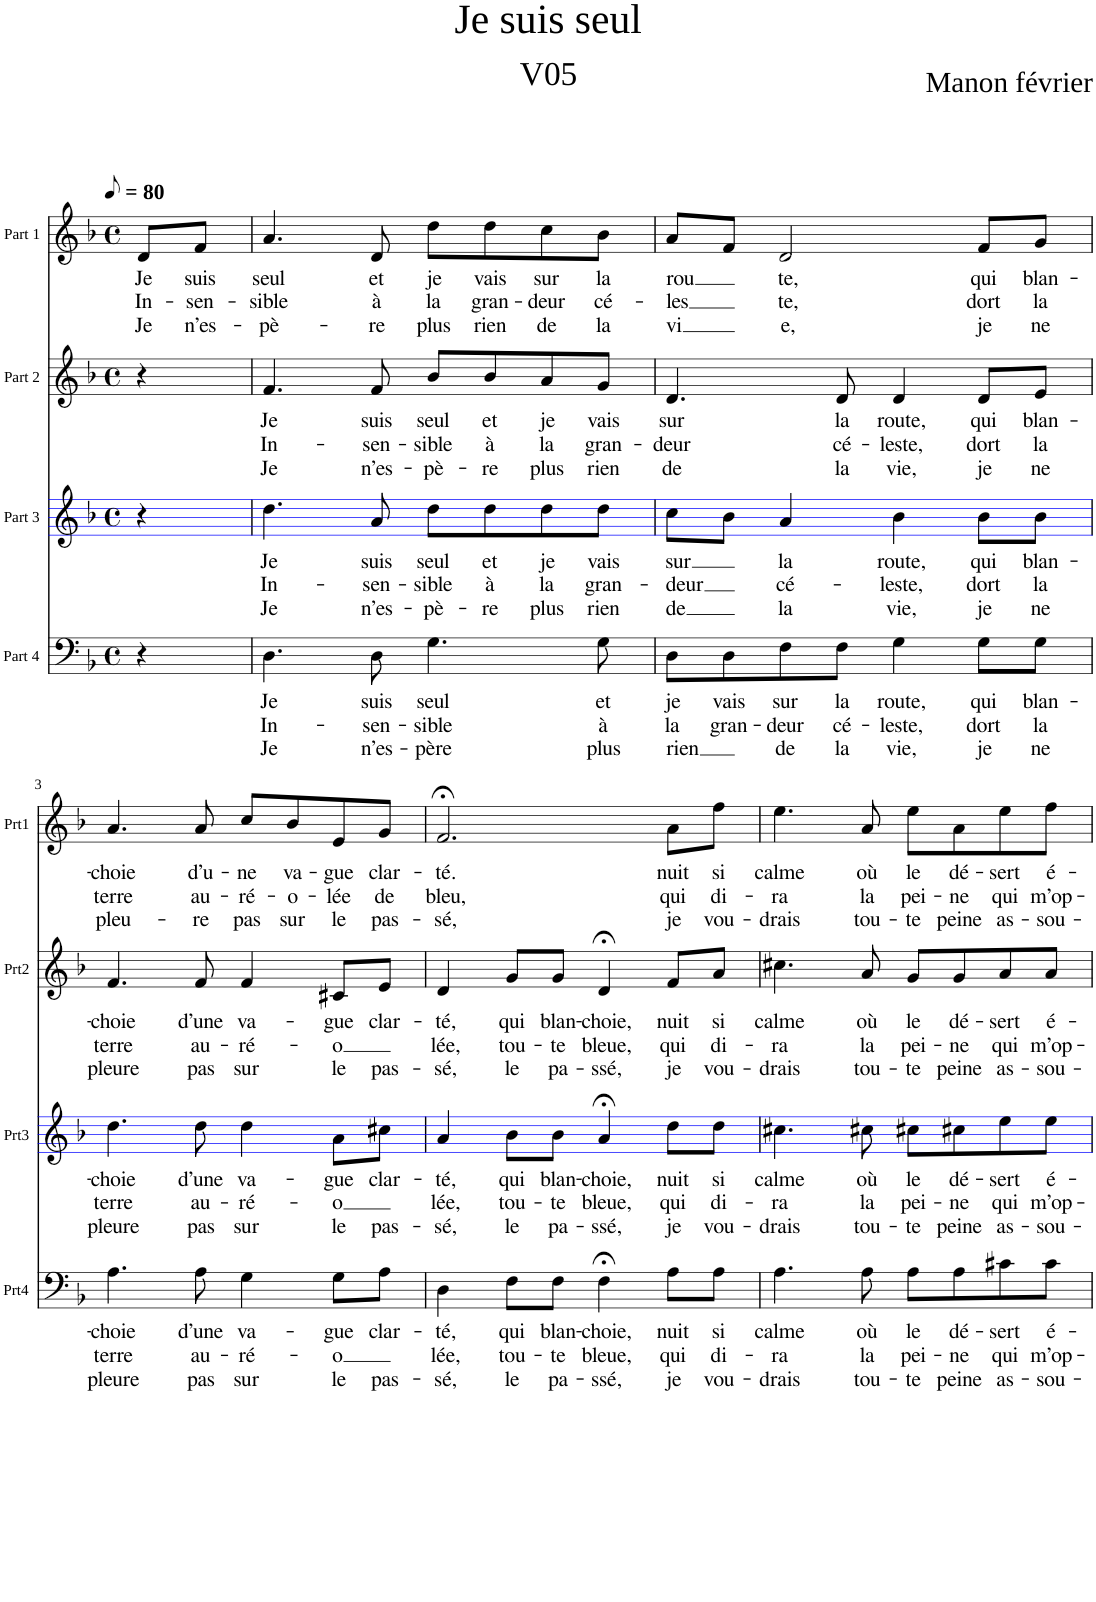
**kern	**text	**text	**text	**kern	**text	**text	**text	**kern	**text	**text	**text	**kern	**text	**text	**text
*part4	*part4	*part4	*part4	*part3	*part3	*part3	*part3	*part2	*part2	*part2	*part2	*part1	*part1	*part1	*part1
*staff4	*staff4	*staff4	*staff4	*staff3	*staff3	*staff3	*staff3	*staff2	*staff2	*staff2	*staff2	*staff1	*staff1	*staff1	*staff1
*I"Part 4	*	*	*	*I"Part 3	*	*	*	*I"Part 2	*	*	*	*I"Part 1	*	*	*
*I'Prt4	*	*	*	*I'Prt3	*	*	*	*I'Prt2	*	*	*	*I'Prt1	*	*	*
*	*	*	*	*stria5	*	*	*	*	*	*	*	*	*	*	*
*clefF4	*	*	*	*clefG2	*	*	*	*clefG2	*	*	*	*clefG2	*	*	*
*k[b-]	*	*	*	*k[b-]	*	*	*	*k[b-]	*	*	*	*k[b-]	*	*	*
*F:	*	*	*	*F:	*	*	*	*F:	*	*	*	*F:	*	*	*
*M4/4	*	*	*	*M4/4	*	*	*	*M4/4	*	*	*	*M4/4	*	*	*
*met(c)	*	*	*	*met(c)	*	*	*	*met(c)	*	*	*	*met(c)	*	*	*
*MM40	*	*	*	*MM40	*	*	*	*MM40	*	*	*	*MM40	*	*	*
=	=	=	=	=	=	=	=	=	=	=	=	=	=	=	=
!	!	!	!	!	!	!	!	!	!	!	!	!	!LO:LY:b	!LO:LY:b	!LO:LY:b
4r	.	.	.	4r	.	.	.	4r	.	.	.	8d/L	Je	In-	Je
!	!	!	!	!	!	!	!	!	!	!	!	!	!LO:LY:b	!LO:LY:b	!LO:LY:b
.	.	.	.	.	.	.	.	.	.	.	.	8f/J	suis	-sen-	n’es-
=1	=1	=1	=1	=1	=1	=1	=1	=1	=1	=1	=1	=1	=1	=1	=1
*	*	*	*	*stria5	*	*	*	*	*	*	*	*	*	*	*
!	!LO:LY:b	!LO:LY:b	!LO:LY:b	!	!LO:LY:b	!LO:LY:b	!LO:LY:b	!	!LO:LY:b	!LO:LY:b	!LO:LY:b	!	!LO:LY:b	!LO:LY:b	!LO:LY:b
4.D\	Je	In-	Je	4.dd\	Je	In-	Je	4.f/	Je	In-	Je	4.a/	seul	-sible	-pè-
!	!LO:LY:b	!LO:LY:b	!LO:LY:b	!	!LO:LY:b	!LO:LY:b	!LO:LY:b	!	!LO:LY:b	!LO:LY:b	!LO:LY:b	!	!LO:LY:b	!LO:LY:b	!LO:LY:b
8D\	suis	-sen-	n’es-	8a/	suis	-sen-	n’es-	8f/	suis	-sen-	n’es-	8d/	et	à	-re
!	!LO:LY:b	!LO:LY:b	!LO:LY:b	!	!LO:LY:b	!LO:LY:b	!LO:LY:b	!	!LO:LY:b	!LO:LY:b	!LO:LY:b	!	!LO:LY:b	!LO:LY:b	!LO:LY:b
4.G\	seul	-sible	-père	8dd\L	seul	-sible	-pè-	8b-/L	seul	-sible	-pè-	8dd\L	je	la	plus
!	!	!	!	!	!LO:LY:b	!LO:LY:b	!LO:LY:b	!	!LO:LY:b	!LO:LY:b	!LO:LY:b	!	!LO:LY:b	!LO:LY:b	!LO:LY:b
.	.	.	.	8dd\	et	à	-re	8b-/	et	à	-re	8dd\	vais	gran-	rien
!	!	!	!	!	!LO:LY:b	!LO:LY:b	!LO:LY:b	!	!LO:LY:b	!LO:LY:b	!LO:LY:b	!	!LO:LY:b	!LO:LY:b	!LO:LY:b
.	.	.	.	8dd\	je	la	plus	8a/	je	la	plus	8cc\	sur	-deur	de
!	!LO:LY:b	!LO:LY:b	!LO:LY:b	!	!LO:LY:b	!LO:LY:b	!LO:LY:b	!	!LO:LY:b	!LO:LY:b	!LO:LY:b	!	!LO:LY:b	!LO:LY:b	!LO:LY:b
8G\	et	à	plus	8dd\J	vais	gran-	rien	8g/J	vais	gran-	rien	8b-\J	la	cé-	la
=2	=2	=2	=2	=2	=2	=2	=2	=2	=2	=2	=2	=2	=2	=2	=2
!	!LO:LY:b	!LO:LY:b	!LO:LY:b	!	!LO:LY:b	!LO:LY:b	!LO:LY:b	!	!LO:LY:b	!LO:LY:b	!LO:LY:b	!	!LO:LY:b	!LO:LY:b	!LO:LY:b
8D\L	je	la	rien	8cc\L	sur	-deur	de	4.d/	sur	-deur	de	8a/L	-rou	-les	-vi
!	!LO:LY:b	!LO:LY:b	!	!	!	!	!	!	!	!	!	!	!	!	!
8D\	vais	gran-	.	8b-\J	.	.	.	.	.	.	.	8f/J	.	.	.
!	!LO:LY:b	!LO:LY:b	!LO:LY:b	!	!LO:LY:b	!LO:LY:b	!LO:LY:b	!	!	!	!	!	!LO:LY:b	!LO:LY:b	!LO:LY:b
8F\	sur	-deur	de	4a/	la	cé-	la	.	.	.	.	2d/	te,	te,	e,
!	!LO:LY:b	!LO:LY:b	!LO:LY:b	!	!	!	!	!	!LO:LY:b	!LO:LY:b	!LO:LY:b	!	!	!	!
8F\J	la	cé-	la	.	.	.	.	8d/	la	cé-	la	.	.	.	.
!	!LO:LY:b	!LO:LY:b	!LO:LY:b	!	!LO:LY:b	!LO:LY:b	!LO:LY:b	!	!LO:LY:b	!LO:LY:b	!LO:LY:b	!	!	!	!
4G\	route,	-leste,	vie,	4b-\	route,	-leste,	vie,	4d/	route,	-leste,	vie,	.	.	.	.
!	!LO:LY:b	!LO:LY:b	!LO:LY:b	!	!LO:LY:b	!LO:LY:b	!LO:LY:b	!	!LO:LY:b	!LO:LY:b	!LO:LY:b	!	!LO:LY:b	!LO:LY:b	!LO:LY:b
8G\L	qui	dort	je	8b-\L	qui	dort	je	8d/L	qui	dort	je	8f/L	qui	dort	je
!	!LO:LY:b	!LO:LY:b	!LO:LY:b	!	!LO:LY:b	!LO:LY:b	!LO:LY:b	!	!LO:LY:b	!LO:LY:b	!LO:LY:b	!	!LO:LY:b	!LO:LY:b	!LO:LY:b
8G\J	blan-	la	ne	8b-\J	blan-	la	ne	8e/J	blan-	la	ne	8g/J	blan-	la	ne
!!LO:LB:g=z
=3	=3	=3	=3	=3	=3	=3	=3	=3	=3	=3	=3	=3	=3	=3	=3
!	!LO:LY:b	!LO:LY:b	!LO:LY:b	!	!LO:LY:b	!LO:LY:b	!LO:LY:b	!	!LO:LY:b	!LO:LY:b	!LO:LY:b	!	!LO:LY:b	!LO:LY:b	!LO:LY:b
4.A\	-choie	terre	pleure	4.dd\	-choie	terre	pleure	4.f/	-choie	terre	pleure	4.a/	-choie	terre	pleu-
!	!LO:LY:b	!LO:LY:b	!LO:LY:b	!	!LO:LY:b	!LO:LY:b	!LO:LY:b	!	!LO:LY:b	!LO:LY:b	!LO:LY:b	!	!LO:LY:b	!LO:LY:b	!LO:LY:b
8A\	d’une	au-	pas	8dd\	d’une	au-	pas	8f/	d’une	au-	pas	8a/	d’u-	au-	-re
!	!LO:LY:b	!LO:LY:b	!LO:LY:b	!	!LO:LY:b	!LO:LY:b	!LO:LY:b	!	!LO:LY:b	!LO:LY:b	!LO:LY:b	!	!LO:LY:b	!LO:LY:b	!LO:LY:b
4G\	va-	-ré-	sur	4dd\	va-	-ré-	sur	4f/	va-	-ré-	sur	8cc/L	-ne	-ré-	pas
!	!	!	!	!	!	!	!	!	!	!	!	!	!LO:LY:b	!LO:LY:b	!LO:LY:b
.	.	.	.	.	.	.	.	.	.	.	.	8b-/	va-	-o-	sur
!	!LO:LY:b	!LO:LY:b	!LO:LY:b	!	!LO:LY:b	!LO:LY:b	!LO:LY:b	!	!LO:LY:b	!LO:LY:b	!LO:LY:b	!	!LO:LY:b	!LO:LY:b	!LO:LY:b
8G\L	-gue	-o	le	8a\L	-gue	-o	le	8c#X/L	-gue	-o	le	8e/	-gue	-lée	le
!	!LO:LY:b	!	!LO:LY:b	!	!LO:LY:b	!	!LO:LY:b	!	!LO:LY:b	!	!LO:LY:b	!	!LO:LY:b	!LO:LY:b	!LO:LY:b
8A\J	clar-	.	pas-	8cc#X\J	clar-	.	pas-	8e/J	clar-	.	pas-	8g/J	clar-	de	pas-
=4	=4	=4	=4	=4	=4	=4	=4	=4	=4	=4	=4	=4	=4	=4	=4
!	!LO:LY:b	!LO:LY:b	!LO:LY:b	!	!LO:LY:b	!LO:LY:b	!LO:LY:b	!	!LO:LY:b	!LO:LY:b	!LO:LY:b	!	!LO:LY:b	!LO:LY:b	!LO:LY:b
4D\	-té,	lée,	-sé,	4a/	-té,	lée,	-sé,	4d/	-té,	lée,	-sé,	2.f;</	-té.	bleu,	-sé,
!	!LO:LY:b	!LO:LY:b	!LO:LY:b	!	!LO:LY:b	!LO:LY:b	!LO:LY:b	!	!LO:LY:b	!LO:LY:b	!LO:LY:b	!	!	!	!
8F\L	qui	tou-	le	8b-\L	qui	tou-	le	8g/L	qui	tou-	le	.	.	.	.
!	!LO:LY:b	!LO:LY:b	!LO:LY:b	!	!LO:LY:b	!LO:LY:b	!LO:LY:b	!	!LO:LY:b	!LO:LY:b	!LO:LY:b	!	!	!	!
8F\J	blan-	-te	pa-	8b-\J	blan-	-te	pa-	8g/J	blan-	-te	pa-	.	.	.	.
!	!LO:LY:b	!LO:LY:b	!LO:LY:b	!	!LO:LY:b	!LO:LY:b	!LO:LY:b	!	!LO:LY:b	!LO:LY:b	!LO:LY:b	!	!	!	!
4F;<\	-choie,	bleue,	-ssé,	4a;</	-choie,	bleue,	-ssé,	4d;</	-choie,	bleue,	-ssé,	.	.	.	.
!	!LO:LY:b	!LO:LY:b	!LO:LY:b	!	!LO:LY:b	!LO:LY:b	!LO:LY:b	!	!LO:LY:b	!LO:LY:b	!LO:LY:b	!	!LO:LY:b	!LO:LY:b	!LO:LY:b
8A\L	nuit	qui	je	8dd\L	nuit	qui	je	8f/L	nuit	qui	je	8a\L	nuit	qui	je
!	!LO:LY:b	!LO:LY:b	!LO:LY:b	!	!LO:LY:b	!LO:LY:b	!LO:LY:b	!	!LO:LY:b	!LO:LY:b	!LO:LY:b	!	!LO:LY:b	!LO:LY:b	!LO:LY:b
8A\J	si	di-	vou-	8dd\J	si	di-	vou-	8a/J	si	di-	vou-	8ff\J	si	di-	vou-
=5	=5	=5	=5	=5	=5	=5	=5	=5	=5	=5	=5	=5	=5	=5	=5
!	!LO:LY:b	!LO:LY:b	!LO:LY:b	!	!LO:LY:b	!LO:LY:b	!LO:LY:b	!	!LO:LY:b	!LO:LY:b	!LO:LY:b	!	!LO:LY:b	!LO:LY:b	!LO:LY:b
4.A\	calme	-ra	-drais	4.cc#X\	calme	-ra	-drais	4.cc#X\	calme	-ra	-drais	4.ee\	calme	-ra	-drais
!	!LO:LY:b	!LO:LY:b	!LO:LY:b	!	!LO:LY:b	!LO:LY:b	!LO:LY:b	!	!LO:LY:b	!LO:LY:b	!LO:LY:b	!	!LO:LY:b	!LO:LY:b	!LO:LY:b
8A\	où	la	tou-	8cc#X\	où	la	tou-	8a/	où	la	tou-	8a/	où	la	tou-
!	!LO:LY:b	!LO:LY:b	!LO:LY:b	!	!LO:LY:b	!LO:LY:b	!LO:LY:b	!	!LO:LY:b	!LO:LY:b	!LO:LY:b	!	!LO:LY:b	!LO:LY:b	!LO:LY:b
8A\L	le	pei-	-te	8cc#X\L	le	pei-	-te	8g/L	le	pei-	-te	8ee\L	le	pei-	-te
!	!LO:LY:b	!LO:LY:b	!LO:LY:b	!	!LO:LY:b	!LO:LY:b	!LO:LY:b	!	!LO:LY:b	!LO:LY:b	!LO:LY:b	!	!LO:LY:b	!LO:LY:b	!LO:LY:b
8A\	dé-	-ne	peine	8cc#X\	dé-	-ne	peine	8g/	dé-	-ne	peine	8a\	dé-	-ne	peine
!	!LO:LY:b	!LO:LY:b	!LO:LY:b	!	!LO:LY:b	!LO:LY:b	!LO:LY:b	!	!LO:LY:b	!LO:LY:b	!LO:LY:b	!	!LO:LY:b	!LO:LY:b	!LO:LY:b
8c#X\	-sert	qui	as-	8ee\	-sert	qui	as-	8a/	-sert	qui	as-	8ee\	-sert	qui	as-
!	!LO:LY:b	!LO:LY:b	!LO:LY:b	!	!LO:LY:b	!LO:LY:b	!LO:LY:b	!	!LO:LY:b	!LO:LY:b	!LO:LY:b	!	!LO:LY:b	!LO:LY:b	!LO:LY:b
8c#\J	é-	m’op-	-sou-	8ee\J	é-	m’op-	-sou-	8a/J	é-	m’op-	-sou-	8ff\J	é-	m’op-	-sou-
=	=	=	=	=	=	=	=	=	=	=	=	=	=	=	=
*-	*-	*-	*-	*-	*-	*-	*-	*-	*-	*-	*-	*-	*-	*-	*-
